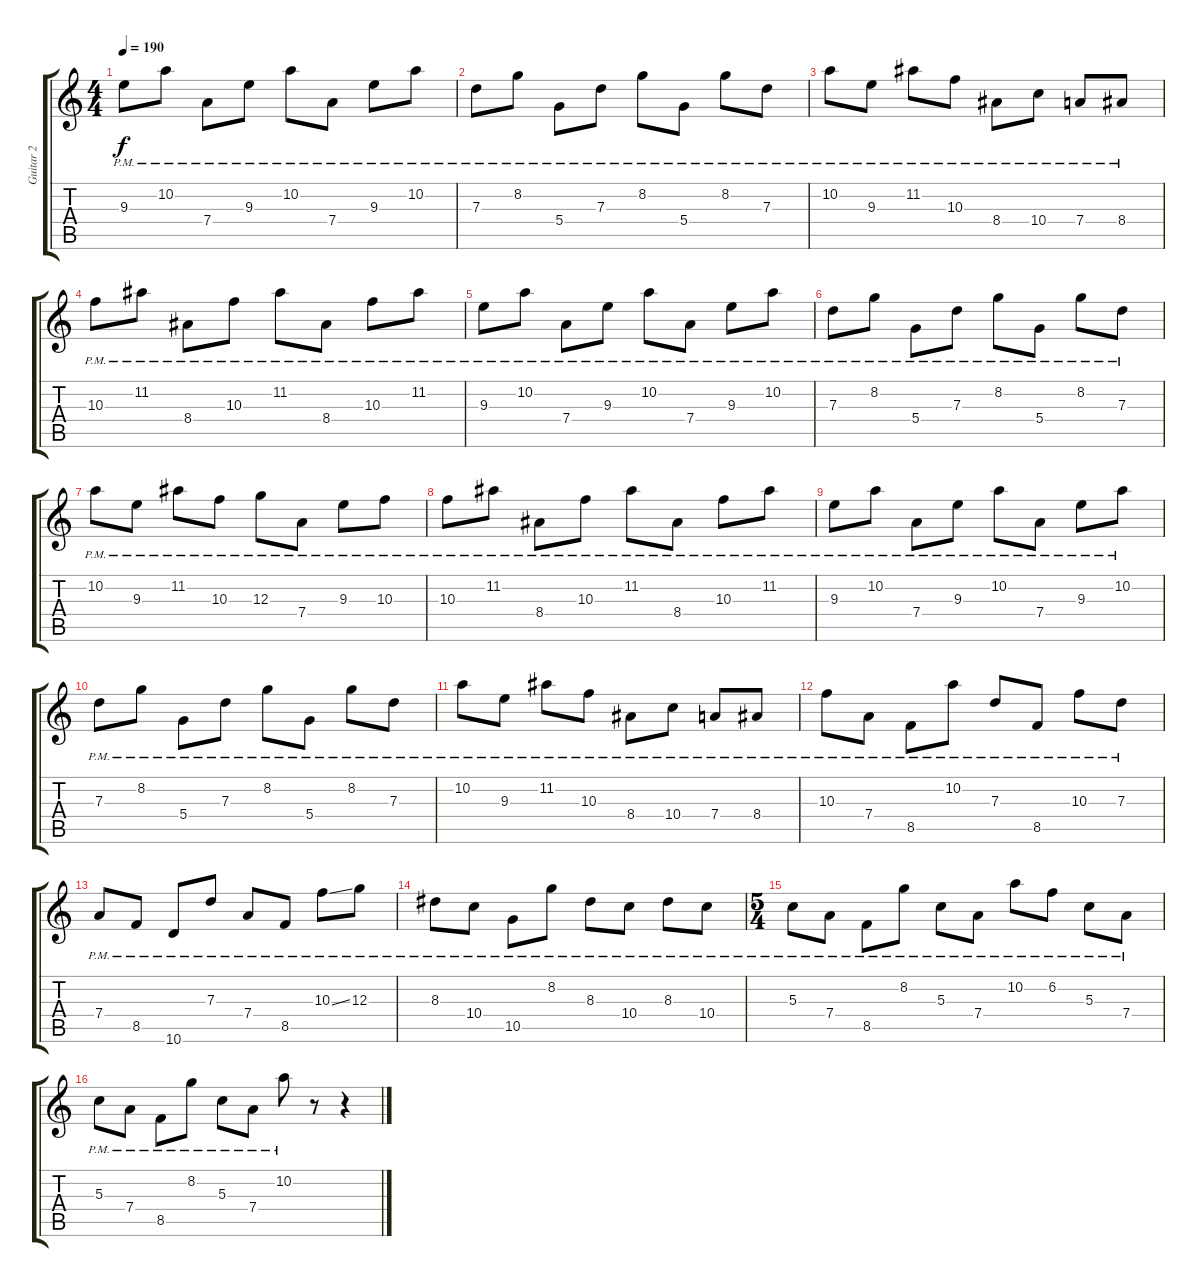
\track ("Guitar 2" "Guitar 2") {instrument distortionguitar}
\staff {score tabs}
\tuning (E4 B3 G3 D3 A2 E2) {hide}
\ts (4 4)
\tempo 190
\clef g2
\ks c
9.3{pm}.8{dy f} 10.2{pm}.8 7.4{pm}.8 9.3{pm}.8 10.2{pm}.8 7.4{pm}.8 9.3{pm}.8 10.2{pm}.8 |
7.3{pm}.8 8.2{pm}.8 5.4{pm}.8 7.3{pm}.8 8.2{pm}.8 5.4{pm}.8 8.2{pm}.8 7.3{pm}.8 |
10.2{pm}.8 9.3{pm}.8 11.2{pm}.8 10.3{pm}.8 8.4{pm}.8 10.4{pm}.8 7.4{pm}.8 8.4{pm}.8 |
10.3{pm}.8 11.2{pm}.8 8.4{pm}.8 10.3{pm}.8 11.2{pm}.8 8.4{pm}.8 10.3{pm}.8 11.2{pm}.8 |
9.3{pm}.8 10.2{pm}.8 7.4{pm}.8 9.3{pm}.8 10.2{pm}.8 7.4{pm}.8 9.3{pm}.8 10.2{pm}.8 |
7.3{pm}.8 8.2{pm}.8 5.4{pm}.8 7.3{pm}.8 8.2{pm}.8 5.4{pm}.8 8.2{pm}.8 7.3{pm}.8 |
10.2{pm}.8 9.3{pm}.8 11.2{pm}.8 10.3{pm}.8 12.3{pm}.8 7.4{pm}.8 9.3{pm}.8 10.3{pm}.8 |
10.3{pm}.8 11.2{pm}.8 8.4{pm}.8 10.3{pm}.8 11.2{pm}.8 8.4{pm}.8 10.3{pm}.8 11.2{pm}.8 |
9.3{pm}.8 10.2{pm}.8 7.4{pm}.8 9.3{pm}.8 10.2{pm}.8 7.4{pm}.8 9.3{pm}.8 10.2{pm}.8 |
7.3{pm}.8 8.2{pm}.8 5.4{pm}.8 7.3{pm}.8 8.2{pm}.8 5.4{pm}.8 8.2{pm}.8 7.3{pm}.8 |
10.2{pm}.8 9.3{pm}.8 11.2{pm}.8 10.3{pm}.8 8.4{pm}.8 10.4{pm}.8 7.4{pm}.8 8.4{pm}.8 |
10.3{pm}.8 7.4{pm}.8 8.5{pm}.8 10.2{pm}.8 7.3{pm}.8 8.5{pm}.8 10.3{pm}.8 7.3{pm}.8 |
7.4{pm}.8 8.5{pm}.8 10.6{pm}.8 7.3{pm}.8 7.4{pm}.8 8.5{pm}.8 10.3{ss pm}.8 12.3{pm}.8 |
8.3{pm}.8 10.4{pm}.8 10.5{pm}.8 8.2{pm}.8 8.3{pm}.8 10.4{pm}.8 8.3{pm}.8 10.4{pm}.8 |
\ts (5 4)
5.3{pm}.8 7.4{pm}.8 8.5{pm}.8 8.2{pm}.8 5.3{pm}.8 7.4{pm}.8 10.2{pm}.8 6.2{pm}.8 5.3{pm}.8 7.4{pm}.8 |
5.3{pm}.8 7.4{pm}.8 8.5{pm}.8 8.2{pm}.8 5.3{pm}.8 7.4{pm}.8 10.2{pm}.8 r.8 r.4
